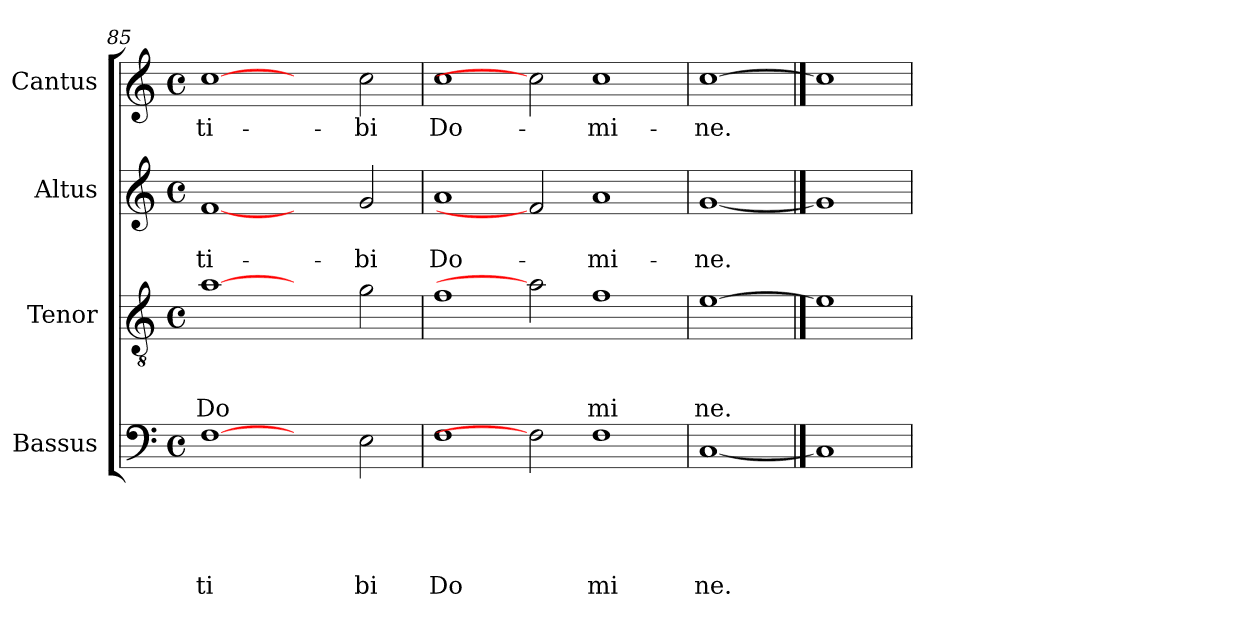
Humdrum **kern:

**kern	**text	**text	**text	**text	**text	**kern	**text	**text	**text	**kern	**text	**text	**kern	**text
*part4	*part4	*part4	*part4	*part4	*part4	*part3	*part3	*part3	*part3	*part2	*part2	*part2	*part1	*part1
*staff4	*staff4	*staff4	*staff4	*staff4	*staff4	*staff3	*staff3	*staff3	*staff3	*staff2	*staff2	*staff2	*staff1	*staff1
*I"Bassus	*	*	*	*	*	*I"Tenor	*	*	*	*I"Altus	*	*	*I"Cantus	*
*clefF4	*	*	*	*	*	*clefGv2	*	*	*	*clefG2	*	*	*clefG2	*
*k[]	*	*	*	*	*	*k[]	*	*	*	*k[]	*	*	*k[]	*
*C:	*	*	*	*	*	*C:	*	*	*	*C:	*	*	*C:	*
*M4/4	*	*	*	*	*	*M4/4	*	*	*	*M4/4	*	*	*M4/4	*
*met(c)	*	*	*	*	*	*met(c)	*	*	*	*met(c)	*	*	*met(c)	*
=85	=85	=85	=85	=85	=85	=85	=85	=85	=85	=85	=85	=85	=85	=85
!	!	!	!	!	!LO:LY:b	!	!	!	!LO:LY:b	!	!	!LO:LY:b	!	!LO:LY:b
[1F	.	.	.	.	ti	[1a	.	.	Do	[1f	.	ti-	[1cc	ti-
2ryy	.	.	.	.	.	2ryy	.	.	.	2ryy	.	.	2ryy	.
!	!	!	!	!	!LO:LY:b	!	!	!	!	!	!	!LO:LY:b	!	!LO:LY:b
2E\	.	.	.	.	bi	2g\	.	.	.	2g/	.	-bi	2cc\	-bi
=86	=86	=86	=86	=86	=86	=86	=86	=86	=86	=86	=86	=86	=86	=86
!	!	!	!	!	!LO:LY:b	!	!	!	!	!	!	!LO:LY:b	!	!LO:LY:b
1F	.	.	.	.	Do	1f	.	.	.	1a	.	Do-	1cc	Do-
2F]	.	.	.	.	.	2a]	.	.	.	2f]	.	.	2cc]	.
!	!	!	!	!	!LO:LY:b	!	!	!	!LO:LY:b	!	!	!LO:LY:b	!	!LO:LY:b
1F	.	.	.	.	mi	1f	.	.	mi	1a	.	-mi-	1cc	-mi-
=87	=87	=87	=87	=87	=87	=87	=87	=87	=87	=87	=87	=87	=87	=87
!	!	!	!	!	!LO:LY:b	!	!	!	!LO:LY:b	!	!	!LO:LY:b	!	!LO:LY:b
[1C	.	.	.	.	ne.	[1e	.	.	ne.	[1g	.	-ne.	[1cc	-ne.
==88	==88	==88	==88	==88	==88	==88	==88	==88	==88	==88	==88	==88	==88	==88
1C]	.	.	.	.	.	1e]	.	.	.	1g]	.	.	1cc]	.
=	=	=	=	=	=	=	=	=	=	=	=	=	=	=
*-	*-	*-	*-	*-	*-	*-	*-	*-	*-	*-	*-	*-	*-	*-
